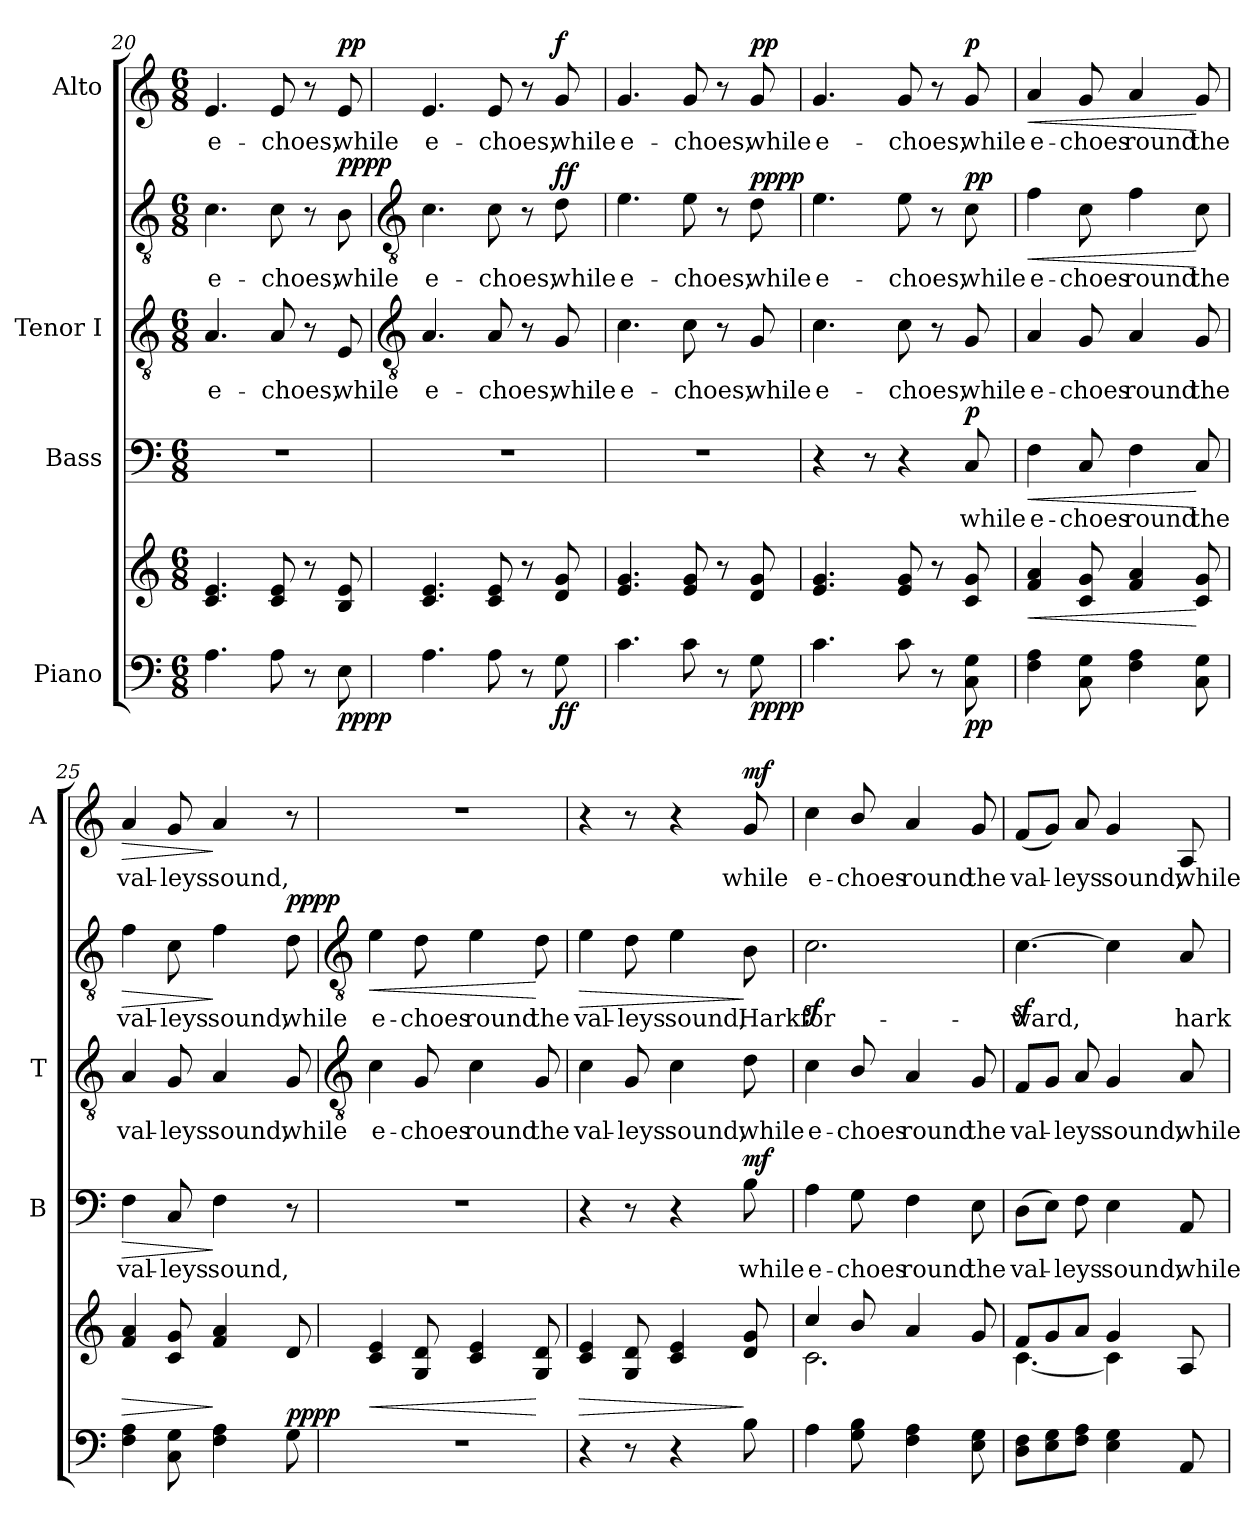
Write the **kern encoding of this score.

**kern	**kern	**dynam	**kern	**text	**dynam	**kern	**text	**kern	**text	**dynam	**kern	**text	**dynam
*part4	*part4	*part4	*part3	*part3	*part3	*part2	*part2	*part2	*part2	*part2	*part1	*part1	*part1
*staff6	*staff5	*staff5/6	*staff4	*staff4	*staff4	*staff3	*staff3	*staff2	*staff2	*staff2/3	*staff1	*staff1	*staff1
*I"Piano	*	*	*I"Bass	*	*	*I"Tenor I	*	*	*	*	*I"Alto	*	*
*	*	*	*I'B	*	*	*I'T	*	*	*	*	*I'A	*	*
*clefF4	*clefG2	*	*clefF4	*	*	*clefGv2	*	*clefGv2	*	*	*clefG2	*	*
*k[]	*k[]	*	*k[]	*	*	*k[]	*	*k[]	*	*	*k[]	*	*
*C:	*C:	*	*C:	*	*	*C:	*	*C:	*	*	*C:	*	*
*M6/8	*M6/8	*	*M6/8	*	*	*M6/8	*	*M6/8	*	*	*M6/8	*	*
=20	=20	=20	=20	=20	=20	=20	=20	=20	=20	=20	=20	=20	=20
!	!	!	!LO:N:vis=1	!	!	!	!LO:LY:b	!	!LO:LY:b	!	!	!LO:LY:b	!
4.A	4.c 4.e	.	2.r	.	.	4.A	e-	4.c	e-	.	4.e	e-	.
!	!	!	!	!	!	!	!LO:LY:b	!	!LO:LY:b	!	!	!LO:LY:b	!
8A	8c 8e	.	.	.	.	8A	-choes,	8c	-choes,	.	8e	-choes,	.
8r	8r	.	.	.	.	8r	.	8r	.	.	8r	.	.
!	!	!LO:DY:b=2	!	!	!	!	!LO:LY:b	!	!LO:LY:b	!	!	!LO:LY:b	!
!	!	!LO:DY:n=1:b	!	!	!	!	!	!	!	!LO:DY:b=2	!	!	!
!	!	!	!	!	!	!	!	!	!	!LO:DY:n=1:b	!	!	!LO:DY:b
8E	8B 8e	pp pp	.	.	.	8E	while	8B	while	pp pp	8e	while	pp
!!LO:LB:g=z
=21	=21	=21	=21	=21	=21	=21	=21	=21	=21	=21	=21	=21	=21
*	*	*	*	*	*	*clefGv2	*	*clefGv2	*	*	*	*	*
!	!	!	!LO:N:vis=1	!	!	!	!LO:LY:b	!	!LO:LY:b	!	!	!LO:LY:b	!
4.A	4.c 4.e	.	2.r	.	.	4.A	e-	4.c	e-	.	4.e	e-	.
!	!	!	!	!	!	!	!LO:LY:b	!	!LO:LY:b	!	!	!LO:LY:b	!
8A	8c 8e	.	.	.	.	8A	-choes,	8c	-choes,	.	8e	-choes,	.
8r	8r	.	.	.	.	8r	.	8r	.	.	8r	.	.
!	!	!LO:DY:b=2	!	!	!	!	!LO:LY:b	!	!LO:LY:b	!	!	!LO:LY:b	!
!	!	!LO:DY:n=1:b	!	!	!	!	!	!	!	!LO:DY:b=2	!	!	!
!	!	!	!	!	!	!	!	!	!	!LO:DY:n=1:b	!	!	!LO:DY:b
8G	8d 8g	f f	.	.	.	8G	while	8d	while	f f	8g	while	f
=22	=22	=22	=22	=22	=22	=22	=22	=22	=22	=22	=22	=22	=22
!	!	!	!LO:N:vis=1	!	!	!	!LO:LY:b	!	!LO:LY:b	!	!	!LO:LY:b	!
4.c	4.e 4.g	.	2.r	.	.	4.c	e-	4.e	e-	.	4.g	e-	.
!	!	!	!	!	!	!	!LO:LY:b	!	!LO:LY:b	!	!	!LO:LY:b	!
8c	8e 8g	.	.	.	.	8c	-choes,	8e	-choes,	.	8g	-choes,	.
8r	8r	.	.	.	.	8r	.	8r	.	.	8r	.	.
!	!	!LO:DY:b=2	!	!	!	!	!LO:LY:b	!	!LO:LY:b	!	!	!LO:LY:b	!
!	!	!LO:DY:n=1:b	!	!	!	!	!	!	!	!LO:DY:b=2	!	!	!
!	!	!	!	!	!	!	!	!	!	!LO:DY:n=1:b	!	!	!LO:DY:b
8G	8d 8g	pp pp	.	.	.	8G	while	8d	while	pp pp	8g	while	pp
=23	=23	=23	=23	=23	=23	=23	=23	=23	=23	=23	=23	=23	=23
!	!	!	!	!	!	!	!LO:LY:b	!	!LO:LY:b	!	!	!LO:LY:b	!
4.c	4.e 4.g	.	4r	.	.	4.c	e-	4.e	e-	.	4.g	e-	.
.	.	.	8r	.	.	.	.	.	.	.	.	.	.
!	!	!	!	!	!	!	!LO:LY:b	!	!LO:LY:b	!	!	!LO:LY:b	!
8c	8e 8g	.	4r	.	.	8c	-choes,	8e	-choes,	.	8g	-choes,	.
8r	8r	.	.	.	.	8r	.	8r	.	.	8r	.	.
!	!	!LO:DY:b=2	!	!LO:LY:b	!	!	!LO:LY:b	!	!LO:LY:b	!	!	!LO:LY:b	!
!	!	!LO:DY:n=1:b	!	!	!LO:DY:b	!	!	!	!	!LO:DY:b=2	!	!	!
!	!	!	!	!	!	!	!	!	!	!LO:DY:n=1:b	!	!	!LO:DY:b
8C 8G	8c 8g	p p	8C	while	p	8G	while	8c	while	p p	8g	while	p
=24	=24	=24	=24	=24	=24	=24	=24	=24	=24	=24	=24	=24	=24
!	!	!LO:HP:b	!	!LO:LY:b	!LO:HP:b	!	!LO:LY:b	!	!LO:LY:b	!LO:HP:b	!	!LO:LY:b	!LO:HP:b
4F 4A	4f 4a	<	4F	e-	<	4A	e-	4f	e-	<	4a	e-	<
!	!	!	!	!LO:LY:b	!	!	!LO:LY:b	!	!LO:LY:b	!	!	!LO:LY:b	!
8C 8G	8c 8g	.	8C	-choes	.	8G	-choes	8c	-choes	.	8g	-choes	.
!	!	!	!	!LO:LY:b	!	!	!LO:LY:b	!	!LO:LY:b	!	!	!LO:LY:b	!
4F 4A	4f 4a	.	4F	round	.	4A	round	4f	round	.	4a	round	.
!	!	!	!	!LO:LY:b	!	!	!LO:LY:b	!	!LO:LY:b	!	!	!LO:LY:b	!
8C 8G	8c 8g	[	8C	the	[	8G	the	8c	the	[	8g	the	[
=25	=25	=25	=25	=25	=25	=25	=25	=25	=25	=25	=25	=25	=25
!	!	!LO:HP:b	!	!LO:LY:b	!LO:HP:b	!	!LO:LY:b	!	!LO:LY:b	!LO:HP:b	!	!LO:LY:b	!LO:HP:b
4F 4A	4f 4a	>	4F	val-	>	4A	val-	4f	val-	>	4a	val-	>
!	!	!	!	!LO:LY:b	!	!	!LO:LY:b	!	!LO:LY:b	!	!	!LO:LY:b	!
8C 8G	8c 8g	.	8C	-leys	.	8G	-leys	8c	-leys	.	8g	-leys	.
!	!	!	!	!LO:LY:b	!	!	!LO:LY:b	!	!LO:LY:b	!	!	!LO:LY:b	!
4F 4A	4f 4a	]	4F	sound,	]	4A	sound,	4f	sound,	]	4a	sound,	]
!	!	!LO:DY:a=2	!	!	!	!	!LO:LY:b	!	!LO:LY:b	!	!	!	!
!	!	!LO:DY:n=1:b	!	!	!	!	!	!	!	!LO:DY:b=2	!	!	!
!	!	!	!	!	!	!	!	!	!	!LO:DY:n=1:b	!	!	!
8G	8d	pp pp	8r	.	.	8G	while	8d	while	pp pp	8r	.	.
!!LO:LB:g=z
=26	=26	=26	=26	=26	=26	=26	=26	=26	=26	=26	=26	=26	=26
*	*	*	*	*	*	*clefGv2	*	*clefGv2	*	*	*	*	*
*	*^	*	*	*	*	*	*	*	*	*	*	*	*
!LO:N:vis=1	!	!LO:N:vis=1	!LO:HP:b	!LO:N:vis=1	!	!	!	!LO:LY:b	!	!LO:LY:b	!LO:HP:b	!LO:N:vis=1	!	!
2.r	4c 4e	2.ryy	<	2.r	.	.	4c	e-	4e	e-	<	2.r	.	.
!	!	!	!	!	!	!	!	!LO:LY:b	!	!LO:LY:b	!	!	!	!
.	8G 8d	.	.	.	.	.	8G	-choes	8d	-choes	.	.	.	.
!	!	!	!	!	!	!	!	!LO:LY:b	!	!LO:LY:b	!	!	!	!
.	4c 4e	.	.	.	.	.	4c	round	4e	round	.	.	.	.
!	!	!	!	!	!	!	!	!LO:LY:b	!	!LO:LY:b	!	!	!	!
.	8G 8d	.	[	.	.	.	8G	the	8d	the	[	.	.	.
=27	=27	=27	=27	=27	=27	=27	=27	=27	=27	=27	=27	=27	=27	=27
!	!	!LO:N:vis=1	!LO:HP:b	!	!	!	!	!LO:LY:b	!	!LO:LY:b	!LO:HP:b	!	!	!
4r	4c 4e	2.ryy	>	4r	.	.	4c	val-	4e	val-	>	4r	.	.
!	!	!	!	!	!	!	!	!LO:LY:b	!	!LO:LY:b	!	!	!	!
8r	8G 8d	.	.	8r	.	.	8G	-leys	8d	-leys	.	8r	.	.
!	!	!	!	!	!	!	!	!LO:LY:b	!	!LO:LY:b	!	!	!	!
4r	4c 4e	.	.	4r	.	.	4c	sound,	4e	sound,	.	4r	.	.
!	!	!	!LO:DY:n=1:b=2	!	!LO:LY:b	!	!	!LO:LY:b	!	!LO:LY:b	!	!	!LO:LY:b	!
!	!	!	!LO:DY:n=2:b	!	!	!LO:DY:b	!	!	!	!	!LO:DY:n=1:b=2	!	!	!
!	!	!	!	!	!	!	!	!	!	!	!LO:DY:n=2:b	!	!	!LO:DY:b
8B	8d 8g	.	] mf mf	8B	while	mf	8d	while	8B	Hark	] mf mf	8g	while	mf
=28	=28	=28	=28	=28	=28	=28	=28	=28	=28	=28	=28	=28	=28	=28
!	!	!	!	!	!LO:LY:b	!	!	!LO:LY:b	!	!LO:LY:b	!	!	!LO:LY:b	!
4A	4cc/	2.c\	.	4A	e-	.	4c	-e-	2.cz<	for-	.	4cc	e-	.
!	!	!	!	!	!LO:LY:b	!	!	!LO:LY:b	!	!	!	!	!LO:LY:b	!
8G\ 8B\	8b/	.	.	8G\	-choes	.	8B/	-choes	.	.	.	8b/	-choes	.
!	!	!	!	!	!LO:LY:b	!	!	!LO:LY:b	!	!	!	!	!LO:LY:b	!
4F 4A	4a	.	.	4F	round	.	4A	round	.	.	.	4a	round	.
!	!	!	!	!	!LO:LY:b	!	!	!LO:LY:b	!	!	!	!	!LO:LY:b	!
8E 8G	8g	.	.	8E	the	.	8G	the	.	.	.	8g	the	.
=29	=29	=29	=29	=29	=29	=29	=29	=29	=29	=29	=29	=29	=29	=29
!	!	!	!	!	!LO:LY:b	!	!	!LO:LY:b	!	!LO:LY:b	!	!	!LO:LY:b	!
8D 8FL	8fL	[4.c\	.	(>8DL	val-	.	8FL	val-	[4.cz<	ward,	.	(<8fL	val-	.
8E 8G	8g	.	.	8EJ)	.	.	8GJ	.	.	.	.	8gJ)	.	.
!	!	!	!	!	!LO:LY:b	!	!	!LO:LY:b	!	!	!	!	!LO:LY:b	!
8F 8AJ	8aJ	.	.	8F	leys	.	8A	leys	.	.	.	8a	leys	.
!	!	!	!	!	!LO:LY:b	!	!	!LO:LY:b	!	!	!	!	!LO:LY:b	!
4E 4G	4g	4c\]	.	4E	sound,	.	4G	sound,	4c]	.	.	4g	sound,	.
!	!	!	!	!	!LO:LY:b	!	!	!LO:LY:b	!	!LO:LY:b	!	!	!LO:LY:b	!
8AA	8A	8ryy	.	8AA	while	.	8A	while	8A	hark	.	8A	while	.
*	*v	*v	*	*	*	*	*	*	*	*	*	*	*	*
=	=	=	=	=	=	=	=	=	=	=	=	=	=
*-	*-	*-	*-	*-	*-	*-	*-	*-	*-	*-	*-	*-	*-
